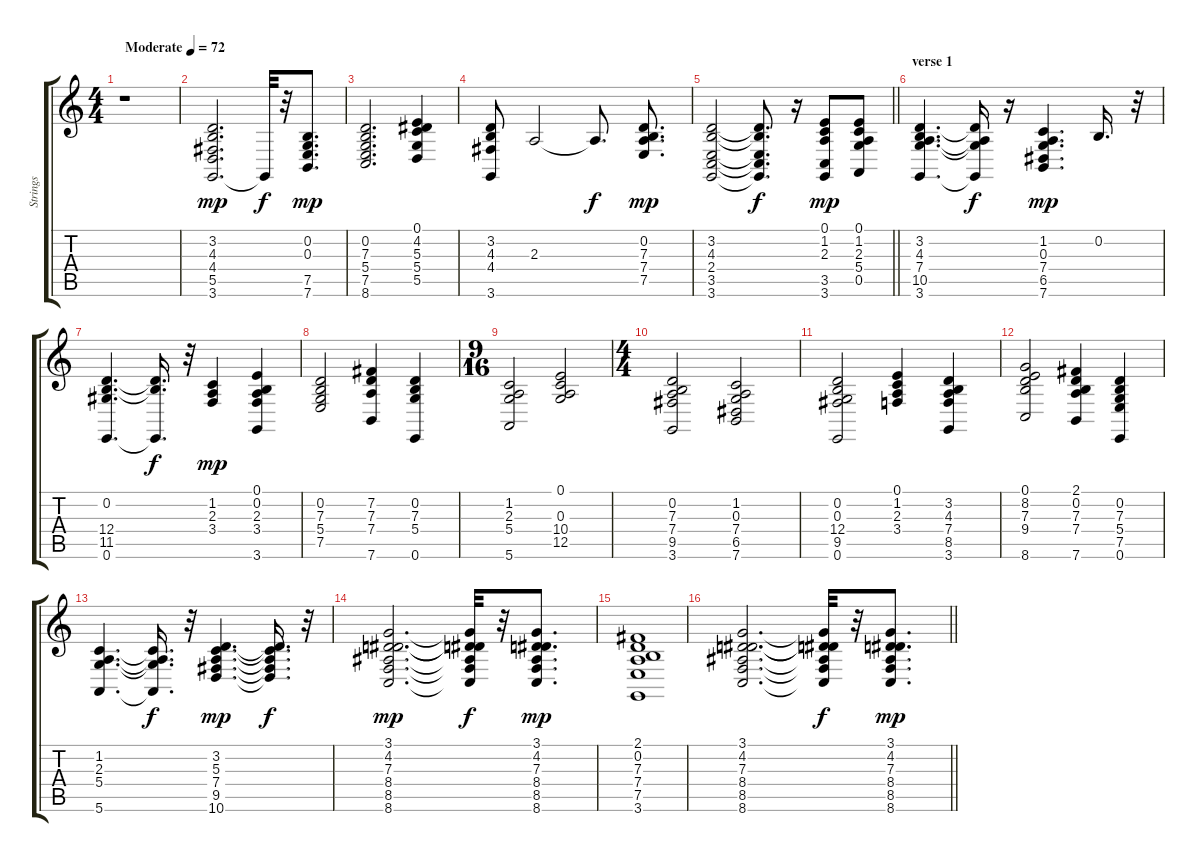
\track ("Strings" "Strings") {instrument stringensemble2}
\staff {score tabs}
\tuning (E4 B3 G3 D3 A2 E2) {hide}
\ts (4 4)
\tempo (72 "Moderate")
\clef g2
\ks c
r.1{dy mp instrument stringensemble2} |
(3.2 4.3 4.4 5.5 3.6).2{d balance 8} 3.6{t}.32{dy f} r.32 (0.2 0.3 7.5 7.6).8{d dy mp} |
(0.2 7.3 5.4 7.5 8.6).2{d} (0.1 4.2 5.3 5.4 5.5).4 |
(3.2 4.3 4.4 3.6).8 2.3.2 2.3{t}.8{d dy f} (0.2 7.3 7.4 7.5).8{d dy mp} |
\barLineRight lightlight
(3.2 4.3 2.4 3.5 3.6).2 (3.2{t} 4.3{t} 2.4{t} 3.5{t} 3.6{t}).8{d dy f} r.16 (0.1 1.2 2.3 3.5 3.6).8{dy mp} (0.1 1.2 2.3 5.4 0.5).8 |
\section ("" "verse 1")
(3.2 4.3 7.4 10.5 3.6).4{d} (3.2{t} 7.4{t} 10.5{t} 3.6{t}).16{dy f} r.16 (1.2 0.3 7.4 6.5 7.6).4{d dy mp} 0.2.16{d} r.32 |
(0.2 12.4 11.5 0.6).4{d} (0.2{t} 12.4{t} 0.6{t}).16{d dy f} r.32 (1.2 2.3 3.4).4{dy mp} (0.1 0.2 2.3 3.4 3.6).4 |
(0.2 7.3 5.4 7.5).2 (7.2 7.3 7.4 7.6).4 (0.2 7.3 5.4 0.6).4 |
\ts (9 16)
(1.2 2.3 5.4 5.6).2 (0.1 0.3 10.4 12.5).2 |
\ts (4 4)
(0.2 7.3 7.4 9.5 3.6).2 (1.2 0.3 7.4 6.5 7.6).2 |
(0.2 0.3 12.4 9.5 0.6).2 (0.1 1.2 2.3 3.4).4 (3.2 4.3 7.4 8.5 3.6).4 |
(0.1 8.2 7.3 9.4 8.6).2 (2.1 0.2 7.3 7.4 7.6).4 (0.2 7.3 5.4 7.5 0.6).4 |
(1.2 2.3 5.4 5.6).4{d} (1.2{t} 2.3{t} 5.4{t} 5.6{t}).16{d dy f} r.32 (3.2 5.3 7.4 9.5 10.6).4{d dy mp} (3.2{t} 5.3{t} 7.4{t} 9.5{t} 10.6{t}).16{d dy f} r.32 |
(3.1 4.2 7.3 8.4 8.5 8.6).2{d dy mp} (3.1{t} 4.2{t} 7.3{t} 8.4{t} 8.5{t} 8.6{t}).32{dy f} r.32 (3.1 4.2 7.3 8.4 8.5 8.6).8{d dy mp} |
(2.1 0.2 7.3 7.4 7.5 3.6).1 |
\barLineRight lightlight
(3.1 4.2 7.3 8.4 8.5 8.6).2{d} (3.1{t} 4.2{t} 7.3{t} 8.4{t} 8.5{t} 8.6{t}).32{dy f} r.32 (3.1 4.2 7.3 8.4 8.5 8.6).8{d dy mp}
